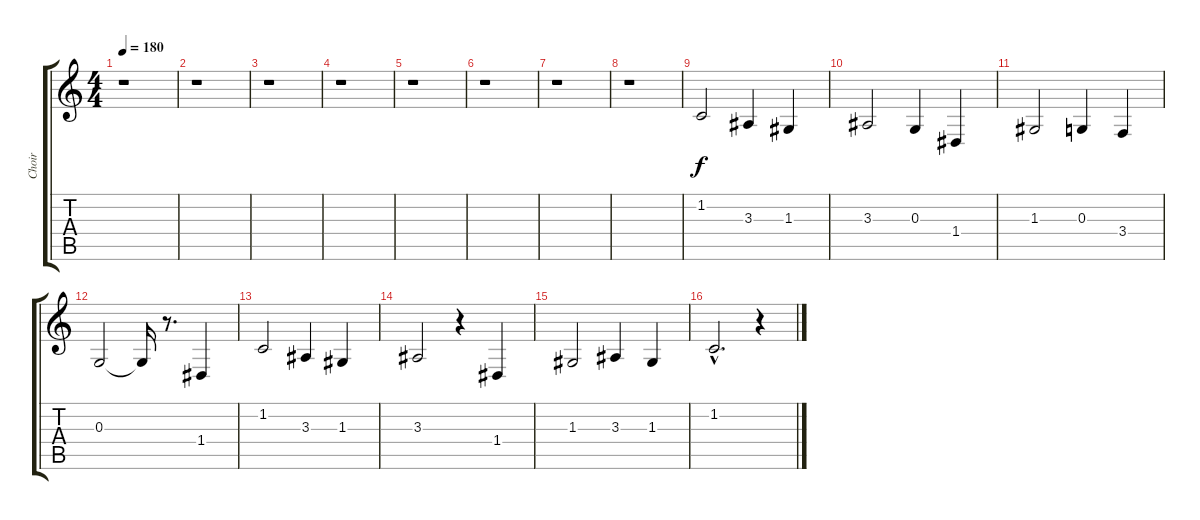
\track ("Choir" "Choir") {instrument choiraahs}
\staff {score tabs}
\tuning (E4 B3 G3 D3 A2 E2) {hide}
\ts (4 4)
\tempo 180
\clef g2
\ks c
r.1{dy f} |
r.1 |
r.1 |
r.1 |
r.1 |
r.1 |
r.1 |
r.1 |
1.2.2 3.3.4 1.3.4 |
3.3.2 0.3.4 1.4.4 |
1.3.2 0.3.4 3.4.4 |
0.3.2 0.3{t}.16 r.8{d} 1.4.4 |
1.2.2 3.3.4 1.3.4 |
3.3.2 r.4 1.4.4 |
1.3.2 3.3.4 1.3.4 |
1.2{hac}.2{d} r.4
